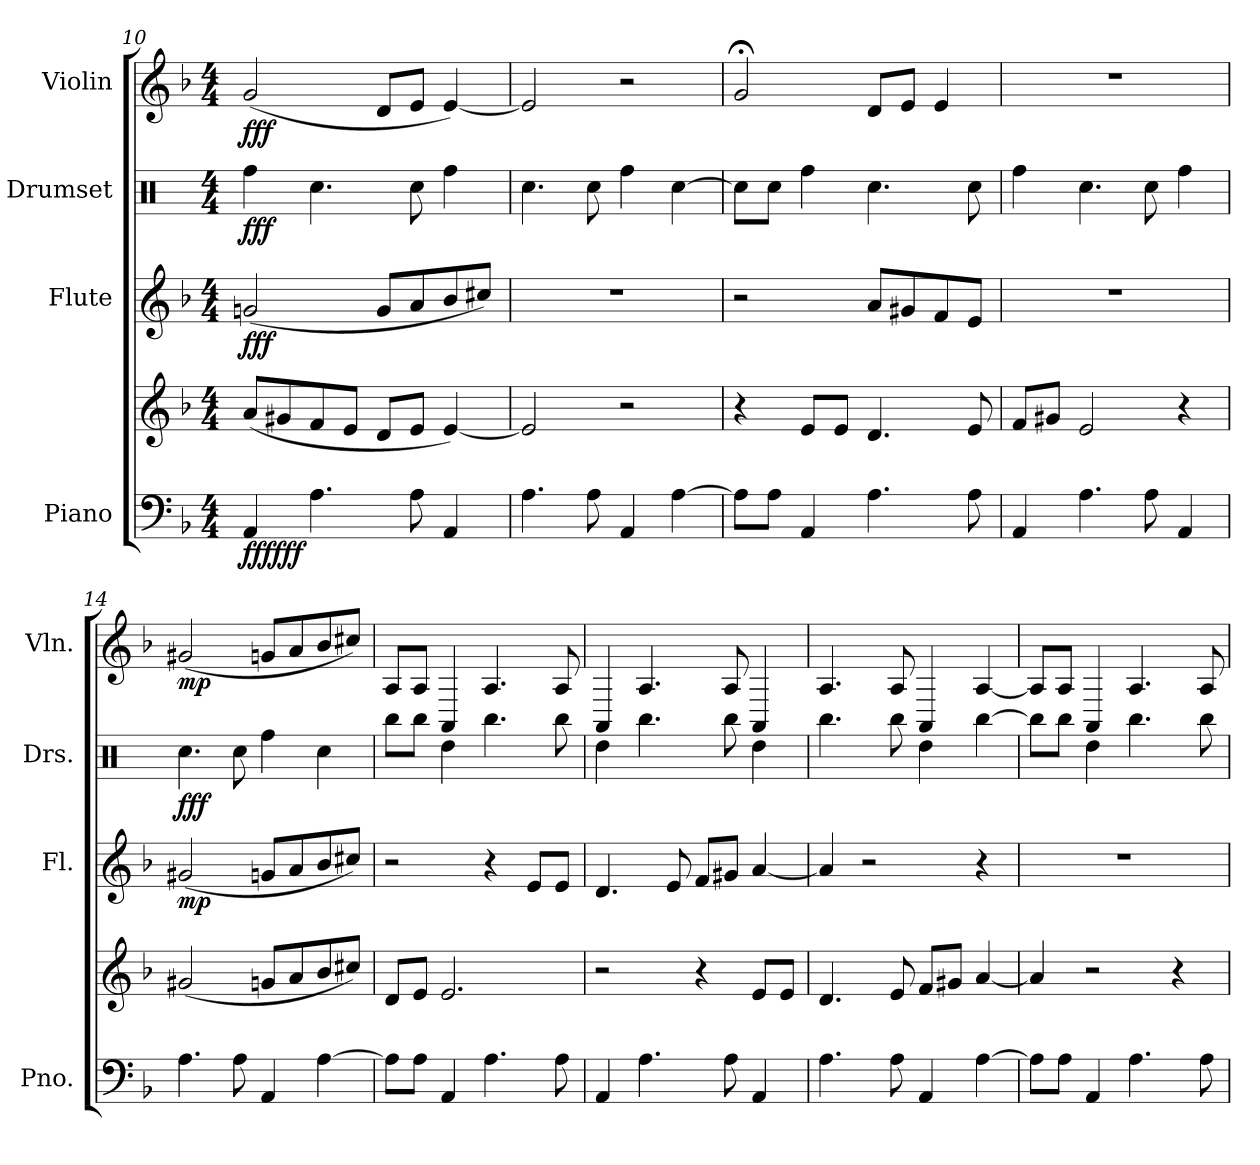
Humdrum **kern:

**kern	**kern	**dynam	**kern	**dynam	**kern	**dynam	**kern	**dynam
*part4	*part4	*part4	*part3	*part3	*part2	*part2	*part1	*part1
*staff5	*staff4	*staff4/5	*staff3	*staff3	*staff2	*staff2	*staff1	*staff1
*I"Piano	*	*	*I"Flute	*	*I"Drumset	*	*I"Violin	*
*I'Pno.	*	*	*I'Fl.	*	*I'Drs.	*	*I'Vln.	*
*clefF4	*clefG2	*	*clefG2	*	*clefX	*	*clefG2	*
*k[b-]	*k[b-]	*	*k[b-]	*	*k[]	*	*k[b-]	*
*M4/4	*M4/4	*	*M4/4	*	*M4/4	*	*M4/4	*
=10	=10	=10	=10	=10	=10	=10	=10	=10
!	!	!LO:DY:b=2	!	!	!	!	!	!
!	!	!LO:DY:n=1:b	!	!LO:DY:b	!	!LO:DY:b	!	!LO:DY:b
4AA/	(8a/L	fff fff	(2gn/	fff	4Rff\	fff	(2g/	fff
.	8g#X/	.	.	.	.	.	.	.
4.A\	8f/	.	.	.	4.Rcc\	.	.	.
.	8e/J	.	.	.	.	.	.	.
.	8d/L	.	8g/L	.	.	.	8d/L	.
8A\	8e/J	.	8a/	.	8Rcc\	.	8e/J	.
4AA/	[4e/)	.	8b-/	.	4Rff\	.	[4e/)	.
.	.	.	8cc#X/J)	.	.	.	.	.
!!LO:PB:g=z
=11	=11	=11	=11	=11	=11	=11	=11	=11
4.A\	2e/]	.	1r	.	4.Rcc\	.	2e/]	.
8A\	.	.	.	.	8Rcc\	.	.	.
4AA/	2r	.	.	.	4Rff\	.	2r	.
[4A\	.	.	.	.	[4Rcc\	.	.	.
=12	=12	=12	=12	=12	=12	=12	=12	=12
8A\L]	4r	.	2r	.	8Rcc\L]	.	2g;</	.
8A\J	.	.	.	.	8Rcc\J	.	.	.
4AA/	8e/L	.	.	.	4Rff\	.	.	.
.	8e/J	.	.	.	.	.	.	.
4.A\	4.d/	.	8a/L	.	4.Rcc\	.	8d/L	.
.	.	.	8g#X/	.	.	.	8e/J	.
.	.	.	8f/	.	.	.	4e/	.
8A\	8e/	.	8e/J	.	8Rcc\	.	.	.
=13	=13	=13	=13	=13	=13	=13	=13	=13
4AA/	8f/L	.	1r	.	4Rff\	.	1r	.
.	8g#X/J	.	.	.	.	.	.	.
4.A\	2e/	.	.	.	4.Rcc\	.	.	.
8A\	.	.	.	.	8Rcc\	.	.	.
4AA/	4r	.	.	.	4Rff\	.	.	.
=14	=14	=14	=14	=14	=14	=14	=14	=14
!	!	!LO:DY:b=2	!	!	!	!	!	!
!	!	!LO:DY:n=1:b	!	!LO:DY:b	!	!LO:DY:b	!	!LO:DY:b
4.A\	(2g#X/	mp mp	(2g#X/	mp	4.Rcc\	fff	(2g#X/	mp
8A\	.	.	.	.	8Rcc\	.	.	.
4AA/	8gn/L	.	8gn/L	.	4Rff\	.	8gn/L	.
.	8a/	.	8a/	.	.	.	8a/	.
[4A\	8b-/	.	8b-/	.	4Rcc\	.	8b-/	.
.	8cc#X/J)	.	8cc#X/J)	.	.	.	8cc#X/J)	.
=15	=15	=15	=15	=15	=15	=15	=15	=15
8A\L]	8d/L	.	2r	.	8Rbb\L	.	8A/L	.
8A\J	8e/J	.	.	.	8Rbb\J	.	8A/J	.
4AA/	2.e/	.	.	.	4Rdd\	.	4AA/	.
4.A\	.	.	4r	.	4.Rbb\	.	4.A/	.
.	.	.	8e/L	.	.	.	.	.
8A\	.	.	8e/J	.	8Rbb\	.	8A/	.
!!LO:LB:g=z
=16	=16	=16	=16	=16	=16	=16	=16	=16
4AA/	2r	.	4.d/	.	4Rdd\	.	4AA/	.
4.A\	.	.	.	.	4.Rbb\	.	4.A/	.
.	.	.	8e/	.	.	.	.	.
.	4r	.	8f/L	.	.	.	.	.
8A\	.	.	8g#X/J	.	8Rbb\	.	8A/	.
4AA/	8e/L	.	[4a/	.	4Rdd\	.	4AA/	.
.	8e/J	.	.	.	.	.	.	.
=17	=17	=17	=17	=17	=17	=17	=17	=17
4.A\	4.d/	.	4a/]	.	4.Rbb\	.	4.A/	.
.	.	.	2r	.	.	.	.	.
8A\	8e/	.	.	.	8Rbb\	.	8A/	.
4AA/	8f/L	.	.	.	4Rdd\	.	4AA/	.
.	8g#X/J	.	.	.	.	.	.	.
[4A\	[4a/	.	4r	.	[4Rbb\	.	[4A/	.
=18	=18	=18	=18	=18	=18	=18	=18	=18
8A\L]	4a/]	.	1r	.	8Rbb\L]	.	8A/L]	.
8A\J	.	.	.	.	8Rbb\J	.	8A/J	.
4AA/	2r	.	.	.	4Rdd\	.	4AA/	.
4.A\	.	.	.	.	4.Rbb\	.	4.A/	.
.	4r	.	.	.	.	.	.	.
8A\	.	.	.	.	8Rbb\	.	8A/	.
=	=	=	=	=	=	=	=	=
*-	*-	*-	*-	*-	*-	*-	*-	*-
